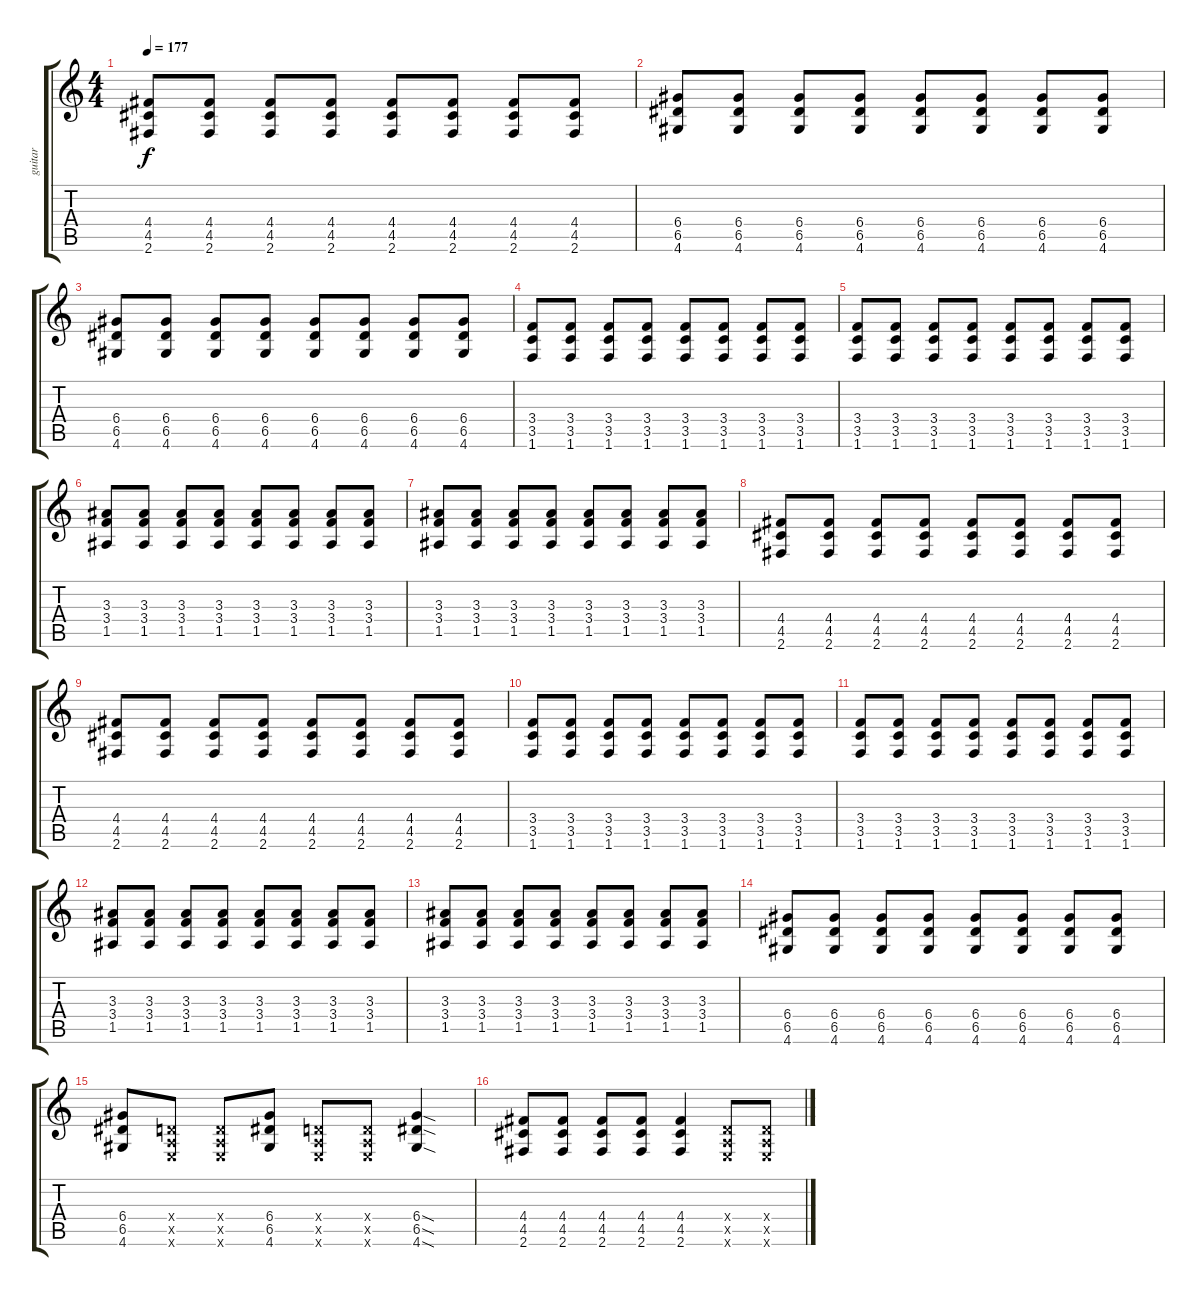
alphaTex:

\track ("guitar" "guitar") {instrument distortionguitar}
\staff {score tabs}
\tuning (E4 B3 G3 D3 A2 E2) {hide}
\ts (4 4)
\tempo 177
\clef g2
\ks c
(4.4 4.5 2.6).8{dy f} (4.4 4.5 2.6).8 (4.4 4.5 2.6).8 (4.4 4.5 2.6).8 (4.4 4.5 2.6).8 (4.4 4.5 2.6).8 (4.4 4.5 2.6).8 (4.4 4.5 2.6).8 |
(6.4 6.5 4.6).8 (6.4 6.5 4.6).8 (6.4 6.5 4.6).8 (6.4 6.5 4.6).8 (6.4 6.5 4.6).8 (6.4 6.5 4.6).8 (6.4 6.5 4.6).8 (6.4 6.5 4.6).8 |
(6.4 6.5 4.6).8 (6.4 6.5 4.6).8 (6.4 6.5 4.6).8 (6.4 6.5 4.6).8 (6.4 6.5 4.6).8 (6.4 6.5 4.6).8 (6.4 6.5 4.6).8 (6.4 6.5 4.6).8 |
(3.4 3.5 1.6).8 (3.4 3.5 1.6).8 (3.4 3.5 1.6).8 (3.4 3.5 1.6).8 (3.4 3.5 1.6).8 (3.4 3.5 1.6).8 (3.4 3.5 1.6).8 (3.4 3.5 1.6).8 |
(3.4 3.5 1.6).8 (3.4 3.5 1.6).8 (3.4 3.5 1.6).8 (3.4 3.5 1.6).8 (3.4 3.5 1.6).8 (3.4 3.5 1.6).8 (3.4 3.5 1.6).8 (3.4 3.5 1.6).8 |
(3.3 3.4 1.5).8 (3.3 3.4 1.5).8 (3.3 3.4 1.5).8 (3.3 3.4 1.5).8 (3.3 3.4 1.5).8 (3.3 3.4 1.5).8 (3.3 3.4 1.5).8 (3.3 3.4 1.5).8 |
(3.3 3.4 1.5).8 (3.3 3.4 1.5).8 (3.3 3.4 1.5).8 (3.3 3.4 1.5).8 (3.3 3.4 1.5).8 (3.3 3.4 1.5).8 (3.3 3.4 1.5).8 (3.3 3.4 1.5).8 |
(4.4 4.5 2.6).8 (4.4 4.5 2.6).8 (4.4 4.5 2.6).8 (4.4 4.5 2.6).8 (4.4 4.5 2.6).8 (4.4 4.5 2.6).8 (4.4 4.5 2.6).8 (4.4 4.5 2.6).8 |
(4.4 4.5 2.6).8 (4.4 4.5 2.6).8 (4.4 4.5 2.6).8 (4.4 4.5 2.6).8 (4.4 4.5 2.6).8 (4.4 4.5 2.6).8 (4.4 4.5 2.6).8 (4.4 4.5 2.6).8 |
(3.4 3.5 1.6).8 (3.4 3.5 1.6).8 (3.4 3.5 1.6).8 (3.4 3.5 1.6).8 (3.4 3.5 1.6).8 (3.4 3.5 1.6).8 (3.4 3.5 1.6).8 (3.4 3.5 1.6).8 |
(3.4 3.5 1.6).8 (3.4 3.5 1.6).8 (3.4 3.5 1.6).8 (3.4 3.5 1.6).8 (3.4 3.5 1.6).8 (3.4 3.5 1.6).8 (3.4 3.5 1.6).8 (3.4 3.5 1.6).8 |
(3.3 3.4 1.5).8 (3.3 3.4 1.5).8 (3.3 3.4 1.5).8 (3.3 3.4 1.5).8 (3.3 3.4 1.5).8 (3.3 3.4 1.5).8 (3.3 3.4 1.5).8 (3.3 3.4 1.5).8 |
(3.3 3.4 1.5).8 (3.3 3.4 1.5).8 (3.3 3.4 1.5).8 (3.3 3.4 1.5).8 (3.3 3.4 1.5).8 (3.3 3.4 1.5).8 (3.3 3.4 1.5).8 (3.3 3.4 1.5).8 |
(6.4 6.5 4.6).8 (6.4 6.5 4.6).8 (6.4 6.5 4.6).8 (6.4 6.5 4.6).8 (6.4 6.5 4.6).8 (6.4 6.5 4.6).8 (6.4 6.5 4.6).8 (6.4 6.5 4.6).8 |
(6.4 6.5 4.6).8 (0.4{x} 0.5{x} 0.6{x}).8 (0.4{x} 0.5{x} 0.6{x}).8 (6.4 6.5 4.6).8 (0.4{x} 0.5{x} 0.6{x}).8 (0.4{x} 0.5{x} 0.6{x}).8 (6.4{sod} 6.5{sod} 4.6{sod}).4 |
\section ("" "")
(4.4 4.5 2.6).8 (4.4 4.5 2.6).8 (4.4 4.5 2.6).8 (4.4 4.5 2.6).8 (4.4 4.5 2.6).4 (0.4{x} 0.5{x} 0.6{x}).8 (0.4{x} 0.5{x} 0.6{x}).8
